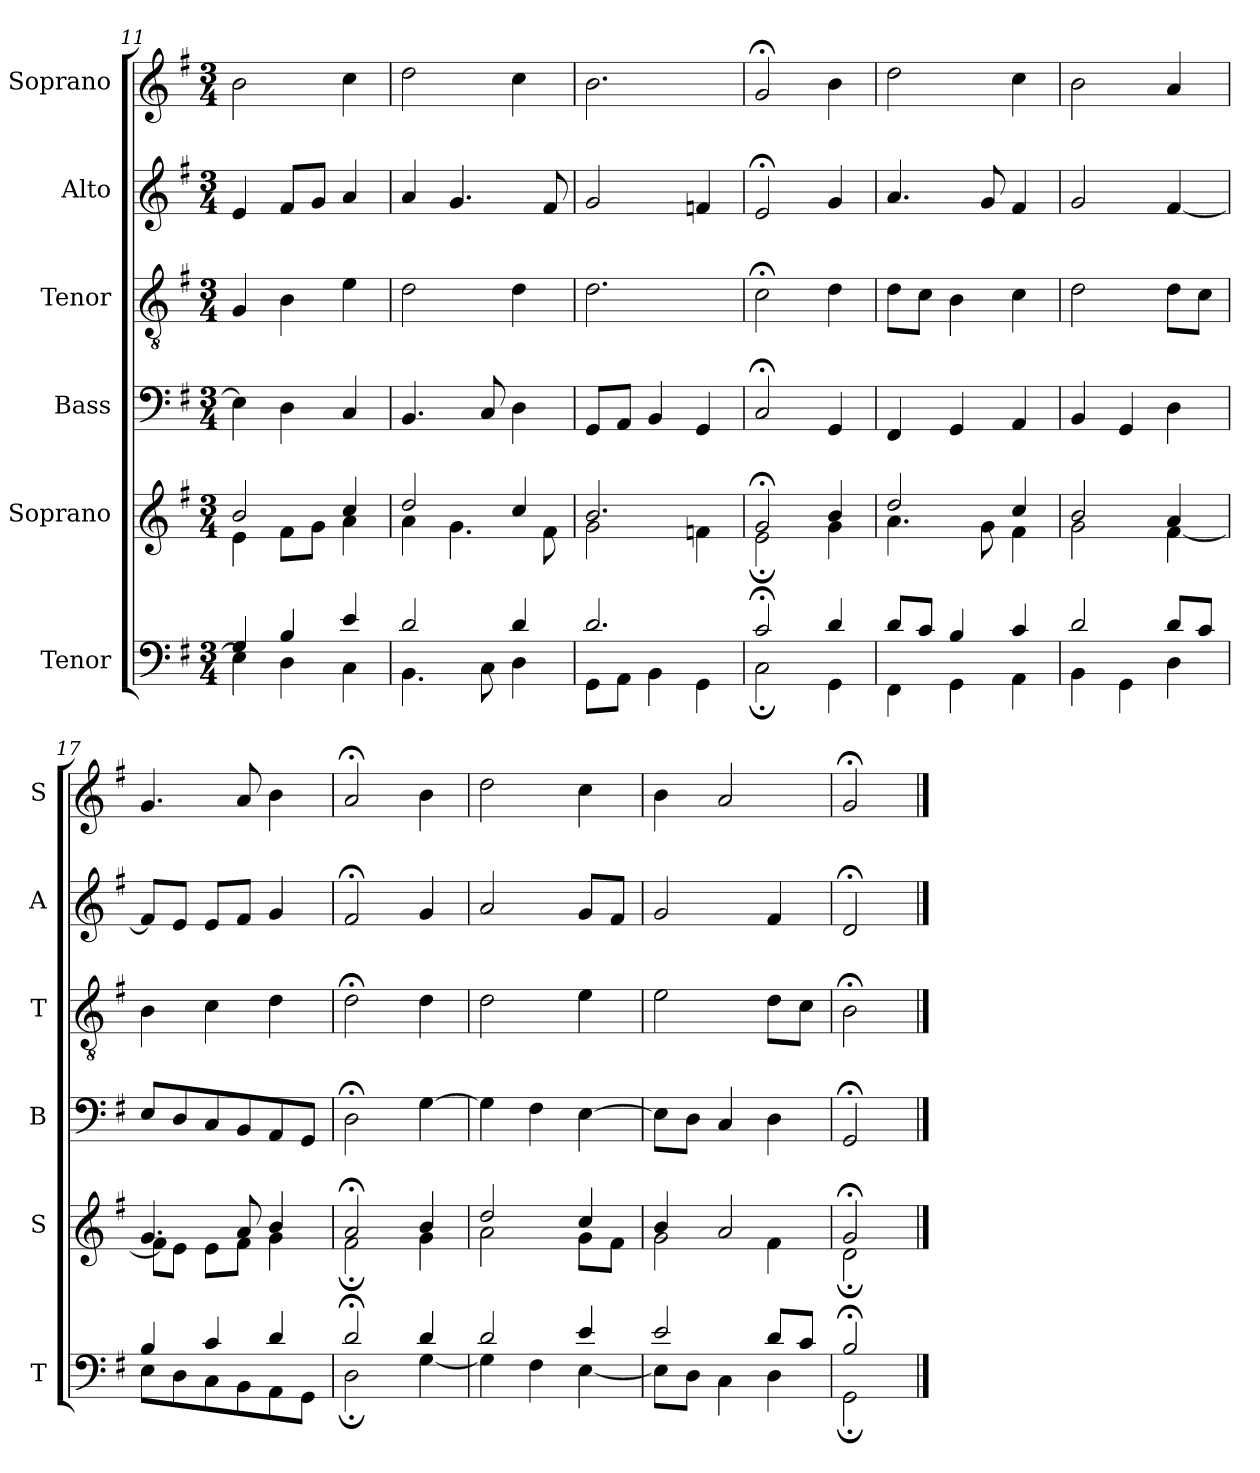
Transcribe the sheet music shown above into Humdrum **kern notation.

**kern	**kern	**kern	**kern	**kern	**kern
*part6	*part5	*part4	*part3	*part2	*part1
*staff6	*staff5	*staff4	*staff3	*staff2	*staff1
*I"Tenor	*I"Soprano	*I"Bass	*I"Tenor	*I"Alto	*I"Soprano
*I'T	*I'S	*I'B	*I'T	*I'A	*I'S
*clefF4	*clefG2	*clefF4	*clefGv2	*clefG2	*clefG2
*k[f#]	*k[f#]	*k[f#]	*k[f#]	*k[f#]	*k[f#]
*G:	*G:	*G:	*G:	*G:	*G:
*M3/4	*M3/4	*M3/4	*M3/4	*M3/4	*M3/4
=11	=11	=11	=11	=11	=11
*^	*^	*	*	*	*
4G	4E]	2b	4e	4E]	4G	4e	2b
4B	4D	.	8f#L	4D	4B	8f#L	.
.	.	.	8gJ	.	.	8gJ	.
4e	4C	4cc	4a	4C	4e	4a	4cc
=12	=12	=12	=12	=12	=12	=12	=12
2d	4.BB	2dd	4a	4.BB	2d	4a	2dd
.	.	.	4.g	.	.	4.g	.
.	8C	.	.	8C	.	.	.
4d	4D	4cc	.	4D	4d	.	4cc
.	.	.	8f#	.	.	8f#	.
=13	=13	=13	=13	=13	=13	=13	=13
2.d	8GGL	2.b	2g	8GGL	2.d	2g	2.b
.	8AAJ	.	.	8AAJ	.	.	.
.	4BB	.	.	4BB	.	.	.
.	4GG	.	4fn	4GG	.	4fn	.
=14	=14	=14	=14	=14	=14	=14	=14
2c;<	2C;<	2g;<	2e;<	2C;<	2c;<	2e;<	2g;<
4d	4GG	4b	4g	4GG	4d	4g	4b
=15	=15	=15	=15	=15	=15	=15	=15
8dL	4FF#	2dd	4.a	4FF#	8dL	4.a	2dd
8cJ	.	.	.	.	8cJ	.	.
4B	4GG	.	.	4GG	4B	.	.
.	.	.	8g	.	.	8g	.
4c	4AA	4cc	4f#	4AA	4c	4f#	4cc
=16	=16	=16	=16	=16	=16	=16	=16
2d	4BB	2b	2g	4BB	2d	2g	2b
.	4GG	.	.	4GG	.	.	.
8dL	4D	4a	[4f#	4D	8dL	[4f#	4a
8cJ	.	.	.	.	8cJ	.	.
=17	=17	=17	=17	=17	=17	=17	=17
4B	8EL	4.g	8f#L]	8EL	4B	8f#L]	4.g
.	8D	.	8eJ	8D	.	8eJ	.
4c	8C	.	8eL	8C	4c	8eL	.
.	8BB	8a	8f#J	8BB	.	8f#J	8a
4d	8AA	4b	4g	8AA	4d	4g	4b
.	8GGJ	.	.	8GGJ	.	.	.
=18	=18	=18	=18	=18	=18	=18	=18
2d;<	2D;<	2a;<	2f#;<	2D;<	2d;<	2f#;<	2a;<
4d	[4G	4b	4g	[4G	4d	4g	4b
=19	=19	=19	=19	=19	=19	=19	=19
2d	4G]	2dd	2a	4G]	2d	2a	2dd
.	4F#	.	.	4F#	.	.	.
4e	[4E	4cc	8gL	[4E	4e	8gL	4cc
.	.	.	8f#J	.	.	8f#J	.
=20	=20	=20	=20	=20	=20	=20	=20
2e	8EL]	4b	2g	8EL]	2e	2g	4b
.	8DJ	.	.	8DJ	.	.	.
.	4C	2a	.	4C	.	.	2a
8dL	4D	.	4f#	4D	8dL	4f#	.
8cJ	.	.	.	.	8cJ	.	.
=21	=21	=21	=21	=21	=21	=21	=21
2B;<	2GG;<	2g;<	2d;<	2GG;<	2B;<	2d;<	2g;<
*v	*v	*	*	*	*	*	*
*	*v	*v	*	*	*	*
==	==	==	==	==	==
*-	*-	*-	*-	*-	*-
